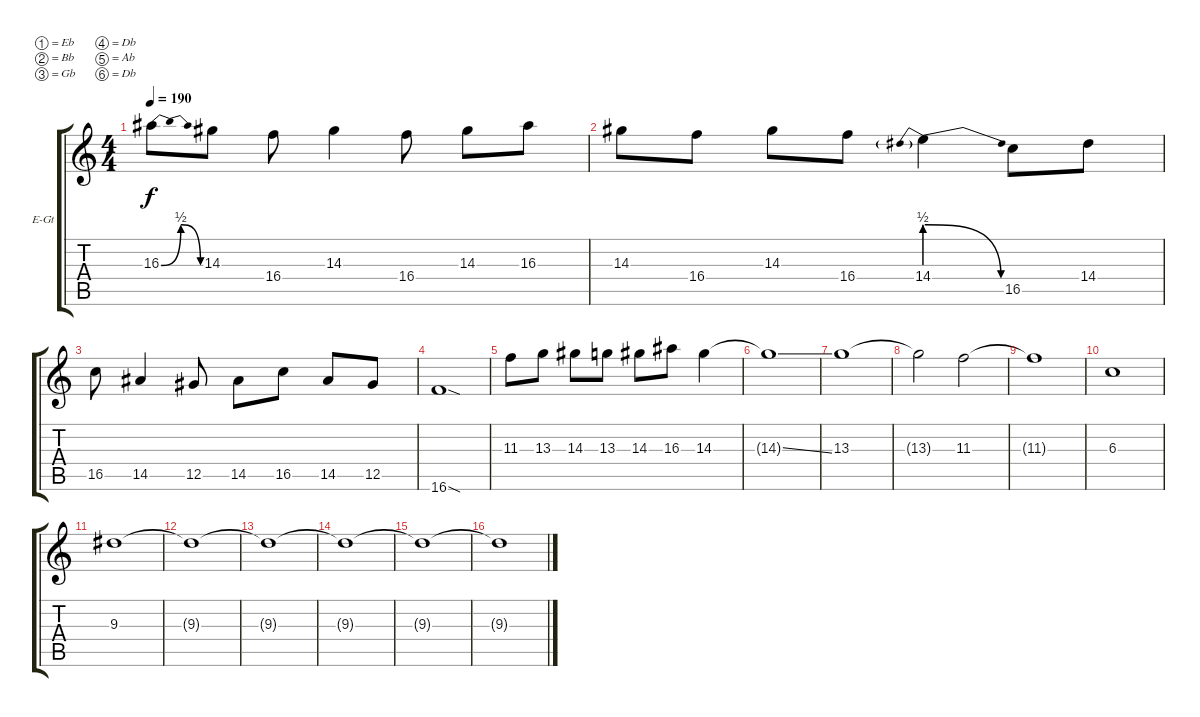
\defaultSystemsLayout 4
\bracketExtendMode groupsimilarinstruments
\firstSystemTrackNameOrientation horizontal
\otherSystemsTrackNameOrientation horizontal
\track ("Electric Guitar" "E-Gt") {instrument distortionguitar}
\staff {score tabs}
\tuning (Eb4 Bb3 Gb3 Db3 Ab2 Db2)
\ts (4 4)
\tempo 190
\clef g2
\ks c
16.3{be (bendrelease 0 0 10.2 2 20.4 2 30 0)}.8{dy f} 14.3.8 16.4.8 14.3.4 16.4.8 14.3.8 16.3.8 |
14.3.8 16.4.8 14.3.8 16.4.8 14.4{be (prebendrelease 0 2 15 0)}.4 16.5.8 14.4.8 |
16.5.8 14.5.4 12.5.8 14.5.8 16.5.8 14.5.8 12.5.8 |
16.6{sod}.1 |
11.3.8 13.3.8 14.3.8 13.3.8 14.3.8 16.3.8 14.3.4 |
14.3{ss t}.1 |
13.3.1 |
13.3{t}.2 11.3.2 |
11.3{t}.1 |
6.3.1 |
9.3.1 |
9.3{t}.1 |
9.3{t}.1 |
9.3{t}.1 |
9.3{t}.1 |
9.3{t}.1
